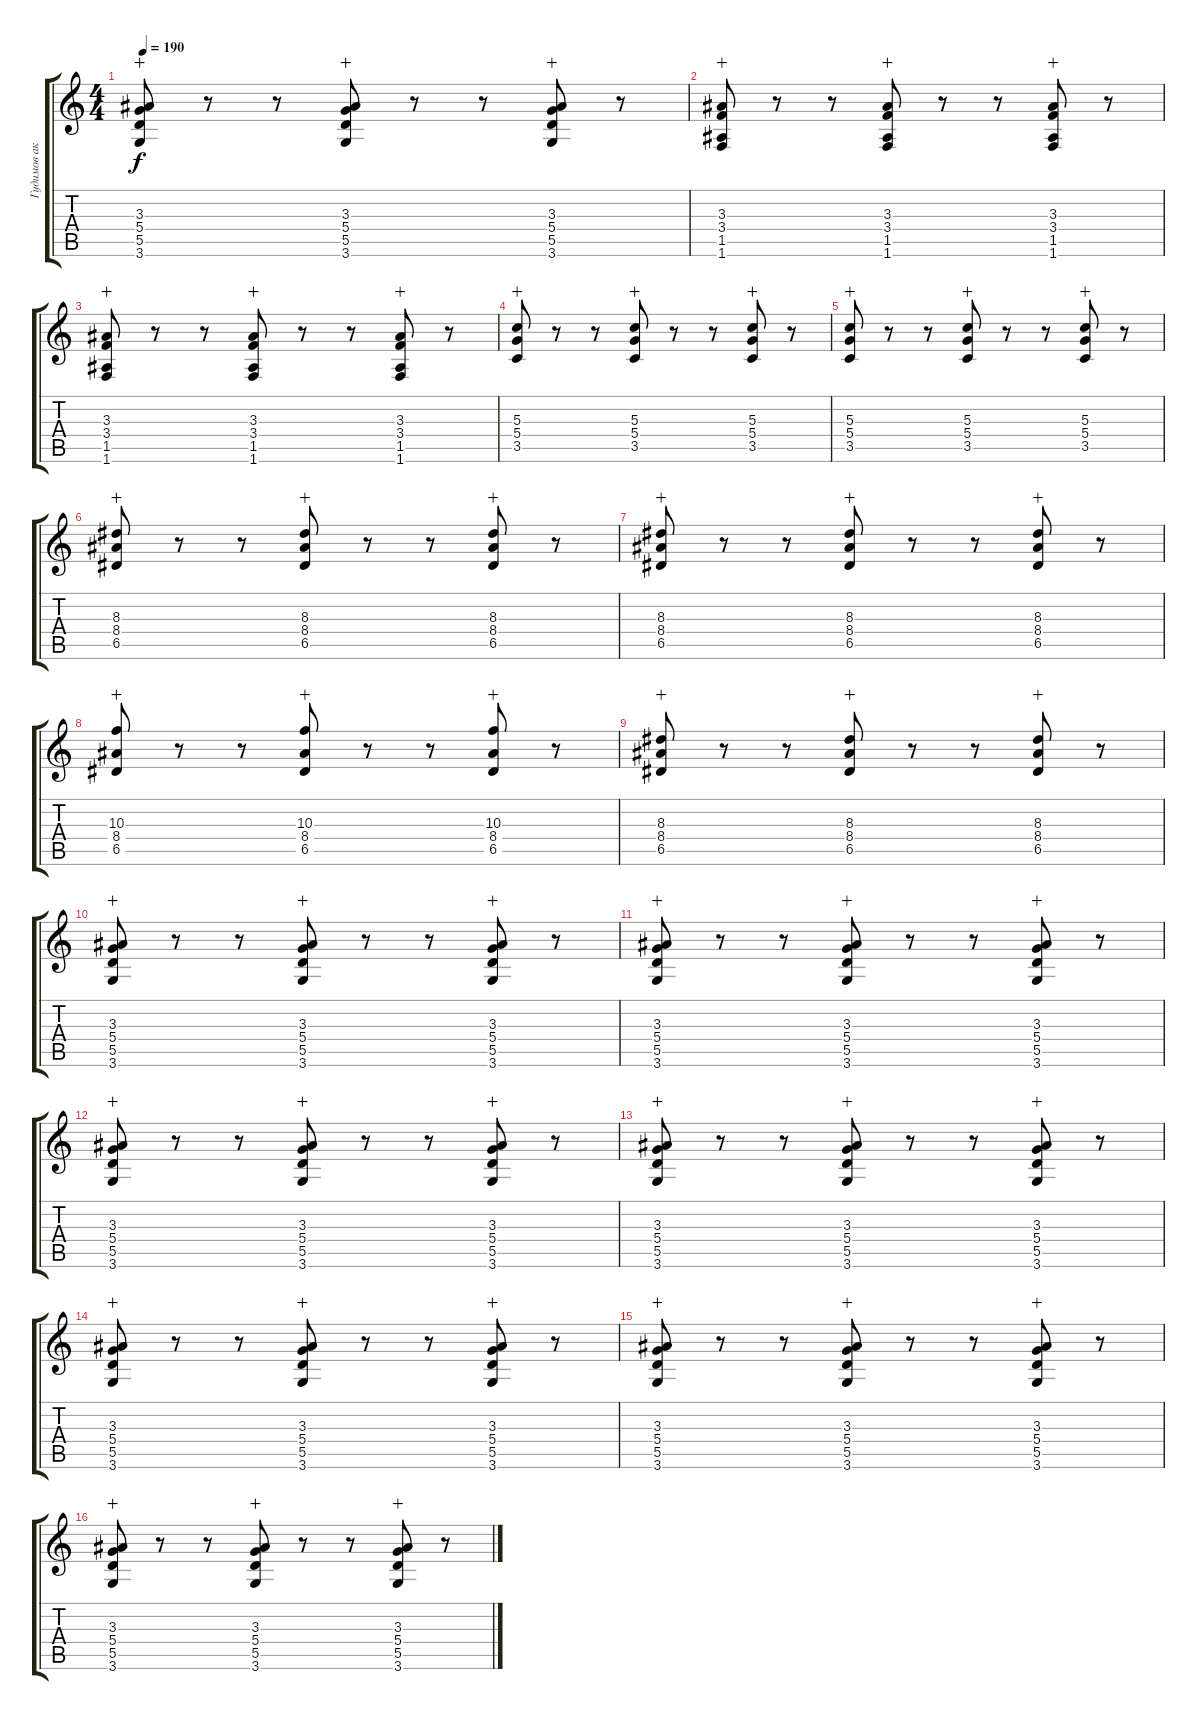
\track ("Гудимов акустика" "Гудимов ак") {instrument acousticguitarsteel}
\staff {score tabs}
\tuning (E4 B3 G3 D3 A2 E2) {hide}
\ts (4 4)
\tempo 190
\clef g2
\ks c
(3.3 5.4 5.5 3.6).8{dy f wahc} r.8 r.8 (3.3 5.4 5.5 3.6).8{wahc} r.8 r.8 (3.3 5.4 5.5 3.6).8{wahc} r.8 |
(3.3 3.4 1.5 1.6).8{wahc} r.8 r.8 (3.3 3.4 1.5 1.6).8{wahc} r.8 r.8 (3.3 3.4 1.5 1.6).8{wahc} r.8 |
(3.3 3.4 1.5 1.6).8{wahc} r.8 r.8 (3.3 3.4 1.5 1.6).8{wahc} r.8 r.8 (3.3 3.4 1.5 1.6).8{wahc} r.8 |
(5.3 5.4 3.5).8{wahc} r.8 r.8 (5.3 5.4 3.5).8{wahc} r.8 r.8 (5.3 5.4 3.5).8{wahc} r.8 |
(5.3 5.4 3.5).8{wahc} r.8 r.8 (5.3 5.4 3.5).8{wahc} r.8 r.8 (5.3 5.4 3.5).8{wahc} r.8 |
(8.3 8.4 6.5).8{wahc} r.8 r.8 (8.3 8.4 6.5).8{wahc} r.8 r.8 (8.3 8.4 6.5).8{wahc} r.8 |
(8.3 8.4 6.5).8{wahc} r.8 r.8 (8.3 8.4 6.5).8{wahc} r.8 r.8 (8.3 8.4 6.5).8{wahc} r.8 |
(10.3 8.4 6.5).8{wahc} r.8 r.8 (10.3 8.4 6.5).8{wahc} r.8 r.8 (10.3 8.4 6.5).8{wahc} r.8 |
(8.3 8.4 6.5).8{wahc} r.8 r.8 (8.3 8.4 6.5).8{wahc} r.8 r.8 (8.3 8.4 6.5).8{wahc} r.8 |
(3.3 5.4 5.5 3.6).8{wahc} r.8 r.8 (3.3 5.4 5.5 3.6).8{wahc} r.8 r.8 (3.3 5.4 5.5 3.6).8{wahc} r.8 |
(3.3 5.4 5.5 3.6).8{wahc} r.8 r.8 (3.3 5.4 5.5 3.6).8{wahc} r.8 r.8 (3.3 5.4 5.5 3.6).8{wahc} r.8 |
(3.3 5.4 5.5 3.6).8{wahc} r.8 r.8 (3.3 5.4 5.5 3.6).8{wahc} r.8 r.8 (3.3 5.4 5.5 3.6).8{wahc} r.8 |
(3.3 5.4 5.5 3.6).8{wahc} r.8 r.8 (3.3 5.4 5.5 3.6).8{wahc} r.8 r.8 (3.3 5.4 5.5 3.6).8{wahc} r.8 |
(3.3 5.4 5.5 3.6).8{wahc} r.8 r.8 (3.3 5.4 5.5 3.6).8{wahc} r.8 r.8 (3.3 5.4 5.5 3.6).8{wahc} r.8 |
(3.3 5.4 5.5 3.6).8{wahc} r.8 r.8 (3.3 5.4 5.5 3.6).8{wahc} r.8 r.8 (3.3 5.4 5.5 3.6).8{wahc} r.8 |
(3.3 5.4 5.5 3.6).8{wahc} r.8 r.8 (3.3 5.4 5.5 3.6).8{wahc} r.8 r.8 (3.3 5.4 5.5 3.6).8{wahc} r.8
